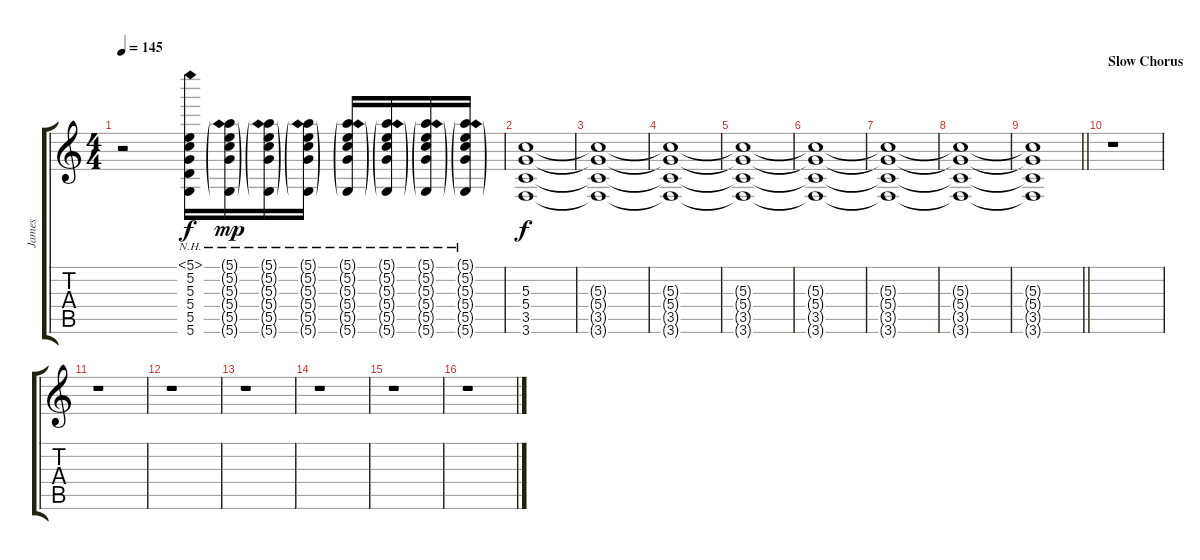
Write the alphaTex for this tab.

\track ("James" "James") {instrument distortionguitar}
\staff {score tabs}
\tuning (E4 B3 G3 D3 A2 D2) {hide}
\ts (4 4)
\tempo 145
\clef g2
\ks c
r.2{dy f} (5.1{nh} 5.2 5.3 5.4 5.5 5.6).16 (5.1{g} 5.2{g} 5.3{g} 5.4{g} 5.5{nh g} 5.6{g}).16{dy mp} (5.1{g} 5.2{g} 5.3{g} 5.4{g} 5.5{nh g} 5.6{g}).16 (5.1{g} 5.2{g} 5.3{g} 5.4{g} 5.5{nh g} 5.6{g}).16 (5.1{g} 5.2{g} 5.3{g} 5.4{g} 5.5{nh g} 5.6{g}).16 (5.1{g} 5.2{g} 5.3{g} 5.4{g} 5.5{nh g} 5.6{g}).16 (5.1{g} 5.2{g} 5.3{g} 5.4{g} 5.5{nh g} 5.6{g}).16 (5.1{g} 5.2{g} 5.3{g} 5.4{g} 5.5{nh g} 5.6{g}).16 |
(5.3 5.4 3.5 3.6).1{dy f} |
(5.3{t} 5.4{t} 3.5{t} 3.6{t}).1 |
(5.3{t} 5.4{t} 3.5{t} 3.6{t}).1 |
(5.3{t} 5.4{t} 3.5{t} 3.6{t}).1 |
(5.3{t} 5.4{t} 3.5{t} 3.6{t}).1 |
(5.3{t} 5.4{t} 3.5{t} 3.6{t}).1 |
(5.3{t} 5.4{t} 3.5{t} 3.6{t}).1 |
\barLineRight lightlight
(5.3{t} 5.4{t} 3.5{t} 3.6{t}).1 |
\section ("" "Slow Chorus")
r.1 |
r.1 |
r.1 |
r.1 |
r.1 |
r.1 |
r.1
